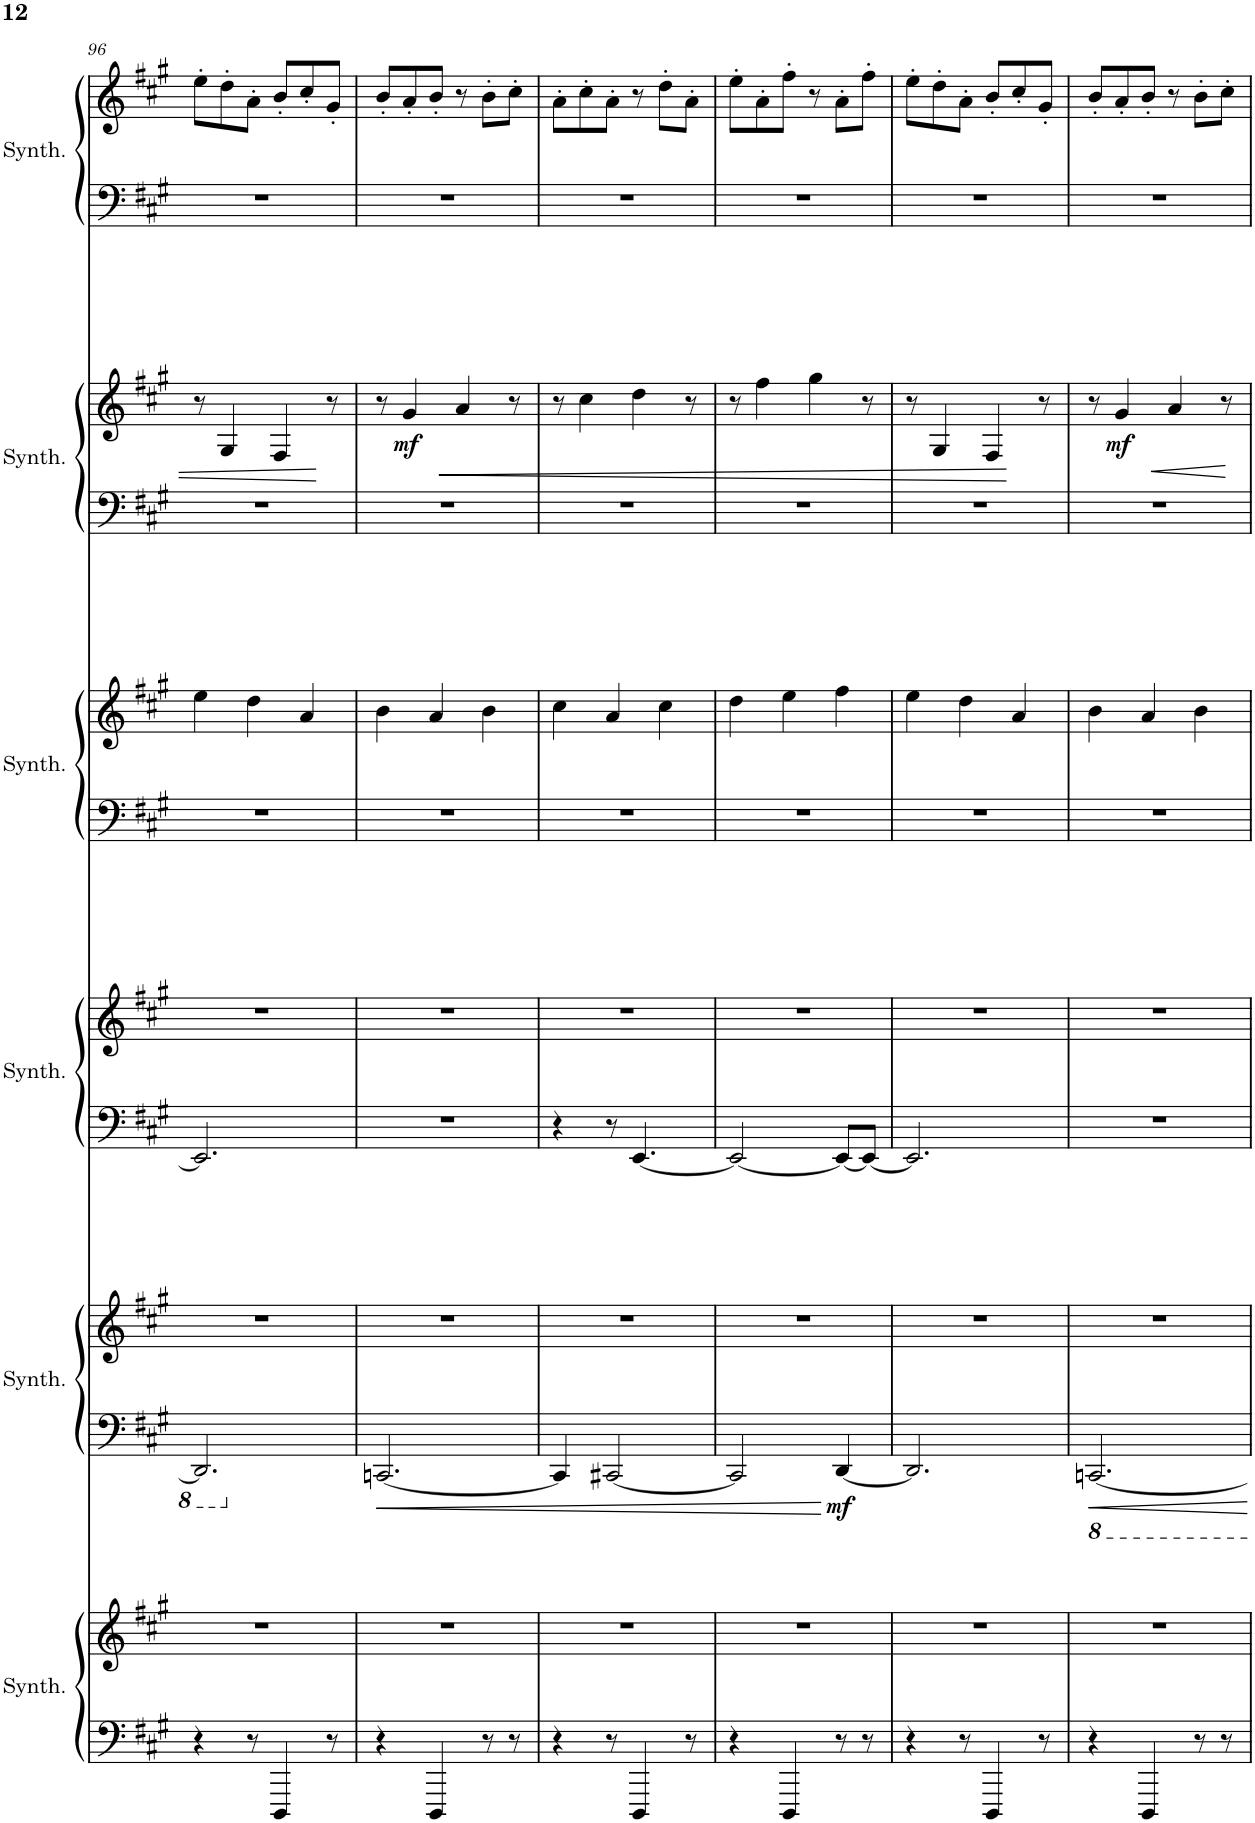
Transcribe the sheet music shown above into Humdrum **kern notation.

**kern	**kern	**kern	**kern	**dynam	**kern	**kern	**kern	**kern	**kern	**kern	**dynam	**kern	**kern
*part6	*part6	*part5	*part5	*part5	*part4	*part4	*part3	*part3	*part2	*part2	*part2	*part1	*part1
*staff12	*staff11	*staff10	*staff9	*staff9/10	*staff8	*staff7	*staff6	*staff5	*staff4	*staff3	*staff3/4	*staff2	*staff1
*I"Crystal Synthesizer	*	*I"Saw Synthesizer	*	*	*I"Atmosphere Synthesizer	*	*I"Choir Synthesizer	*	*I"Bowed Synthesizer	*	*	*I"String Synthesizer	*
*I'Synth.	*	*I'Synth.	*	*	*I'Synth.	*	*I'Synth.	*	*I'Synth.	*	*	*I'Synth.	*
!!LO:PB:g=z
*clefF4	*clefG2	*clefF4	*clefG2	*	*clefF4	*clefG2	*clefF4	*clefG2	*clefF4	*clefG2	*	*clefF4	*clefG2
*k[f#c#g#]	*k[f#c#g#]	*k[f#c#g#]	*k[f#c#g#]	*	*k[f#c#g#]	*k[f#c#g#]	*k[f#c#g#]	*k[f#c#g#]	*k[f#c#g#]	*k[f#c#g#]	*	*k[f#c#g#]	*k[f#c#g#]
*M6/8	*M6/8	*M6/8	*M6/8	*	*M6/8	*M6/8	*M6/8	*M6/8	*M6/8	*M6/8	*	*M6/8	*M6/8
=96	=96	=96	=96	=96	=96	=96	=96	=96	=96	=96	=96	=96	=96
4r	2.r	2.DDD/]	2.r	.	2.EE/]	2.r	2.r	4ee\	2.r	8r	.	2.r	8ee'\L
.	.	.	.	.	.	.	.	.	.	4G#/	.	.	8dd'\
8r	.	.	.	.	.	.	.	4dd\	.	.	.	.	8a'\J
4DDD/	.	.	.	.	.	.	.	.	.	4F#/	.	.	8b'/L
.	.	.	.	.	.	.	.	4a/	.	.	.	.	8cc#'/
8r	.	.	.	.	.	.	.	.	.	8r	.	.	8g#'/J
=97	=97	=97	=97	=97	=97	=97	=97	=97	=97	=97	=97	=97	=97
4r	2.r	[2.CCn/	2.r	.	2.r	2.r	2.r	4b\	2.r	8r	.	2.r	8b'/L
!	!	!	!	!	!	!	!	!	!	!	!LO:DY:b	!	!
.	.	.	.	.	.	.	.	.	.	4g#/	mf	.	8a'/
4DDD/	.	.	.	.	.	.	.	4a/	.	.	.	.	8b'/J
!	!	!	!	!	!	!	!	!	!	!	!LO:HP:b	!	!
.	.	.	.	.	.	.	.	.	.	4a/	<	.	8r
8r	.	.	.	.	.	.	.	4b\	.	.	.	.	8b'\L
8r	.	.	.	.	.	.	.	.	.	8r	.	.	8cc#'\J
=98	=98	=98	=98	=98	=98	=98	=98	=98	=98	=98	=98	=98	=98
4r	2.r	4CC/]	2.r	.	4r	2.r	2.r	4cc#\	2.r	8r	.	2.r	8a'\L
.	.	.	.	.	.	.	.	.	.	4cc#\	.	.	8cc#'\
8r	.	[2CC#X/	.	.	8r	.	.	4a/	.	.	.	.	8a'\J
4DDD/	.	.	.	.	[4.EE/	.	.	.	.	4dd\	.	.	8r
.	.	.	.	.	.	.	.	4cc#\	.	.	.	.	8dd'\L
8r	.	.	.	.	.	.	.	.	.	8r	.	.	8a'\J
=99	=99	=99	=99	=99	=99	=99	=99	=99	=99	=99	=99	=99	=99
4r	2.r	2CC#/]	2.r	.	2EE/_	2.r	2.r	4dd\	2.r	8r	.	2.r	8ee'\L
.	.	.	.	.	.	.	.	.	.	4ff#\	.	.	8a'\
4DDD/	.	.	.	.	.	.	.	4ee\	.	.	.	.	8ff#'\J
.	.	.	.	.	.	.	.	.	.	4gg#\	.	.	8r
!	!	!	!	!LO:DY:b=2	!	!	!	!	!	!	!	!	!
8r	.	[4DD/	.	mf	8EE/L_	.	.	4ff#\	.	.	.	.	8a'\L
8r	.	.	.	.	8EE/J_	.	.	.	.	8r	.	.	8ff#'\J
=100	=100	=100	=100	=100	=100	=100	=100	=100	=100	=100	=100	=100	=100
4r	2.r	2.DD/]	2.r	.	2.EE/]	2.r	2.r	4ee\	2.r	8r	.	2.r	8ee'\L
.	.	.	.	.	.	.	.	.	.	4G#/	.	.	8dd'\
8r	.	.	.	.	.	.	.	4dd\	.	.	.	.	8a'\J
4DDD/	.	.	.	.	.	.	.	.	.	4F#/	.	.	8b'/L
.	.	.	.	.	.	.	.	4a/	.	.	.	.	8cc#'/
8r	.	.	.	.	.	.	.	.	.	8r	[	.	8g#'/J
=101	=101	=101	=101	=101	=101	=101	=101	=101	=101	=101	=101	=101	=101
4r	2.r	[2.CCCn/	2.r	.	2.r	2.r	2.r	4b\	2.r	8r	.	2.r	8b'/L
!	!	!	!	!	!	!	!	!	!	!	!LO:DY:b	!	!
.	.	.	.	.	.	.	.	.	.	4g#/	mf	.	8a'/
4DDD/	.	.	.	.	.	.	.	4a/	.	.	.	.	8b'/J
.	.	.	.	.	.	.	.	.	.	4a/	.	.	8r
8r	.	.	.	.	.	.	.	4b\	.	.	.	.	8b'\L
8r	.	.	.	.	.	.	.	.	.	8r	.	.	8cc#'\J
=	=	=	=	=	=	=	=	=	=	=	=	=	=
*-	*-	*-	*-	*-	*-	*-	*-	*-	*-	*-	*-	*-	*-
